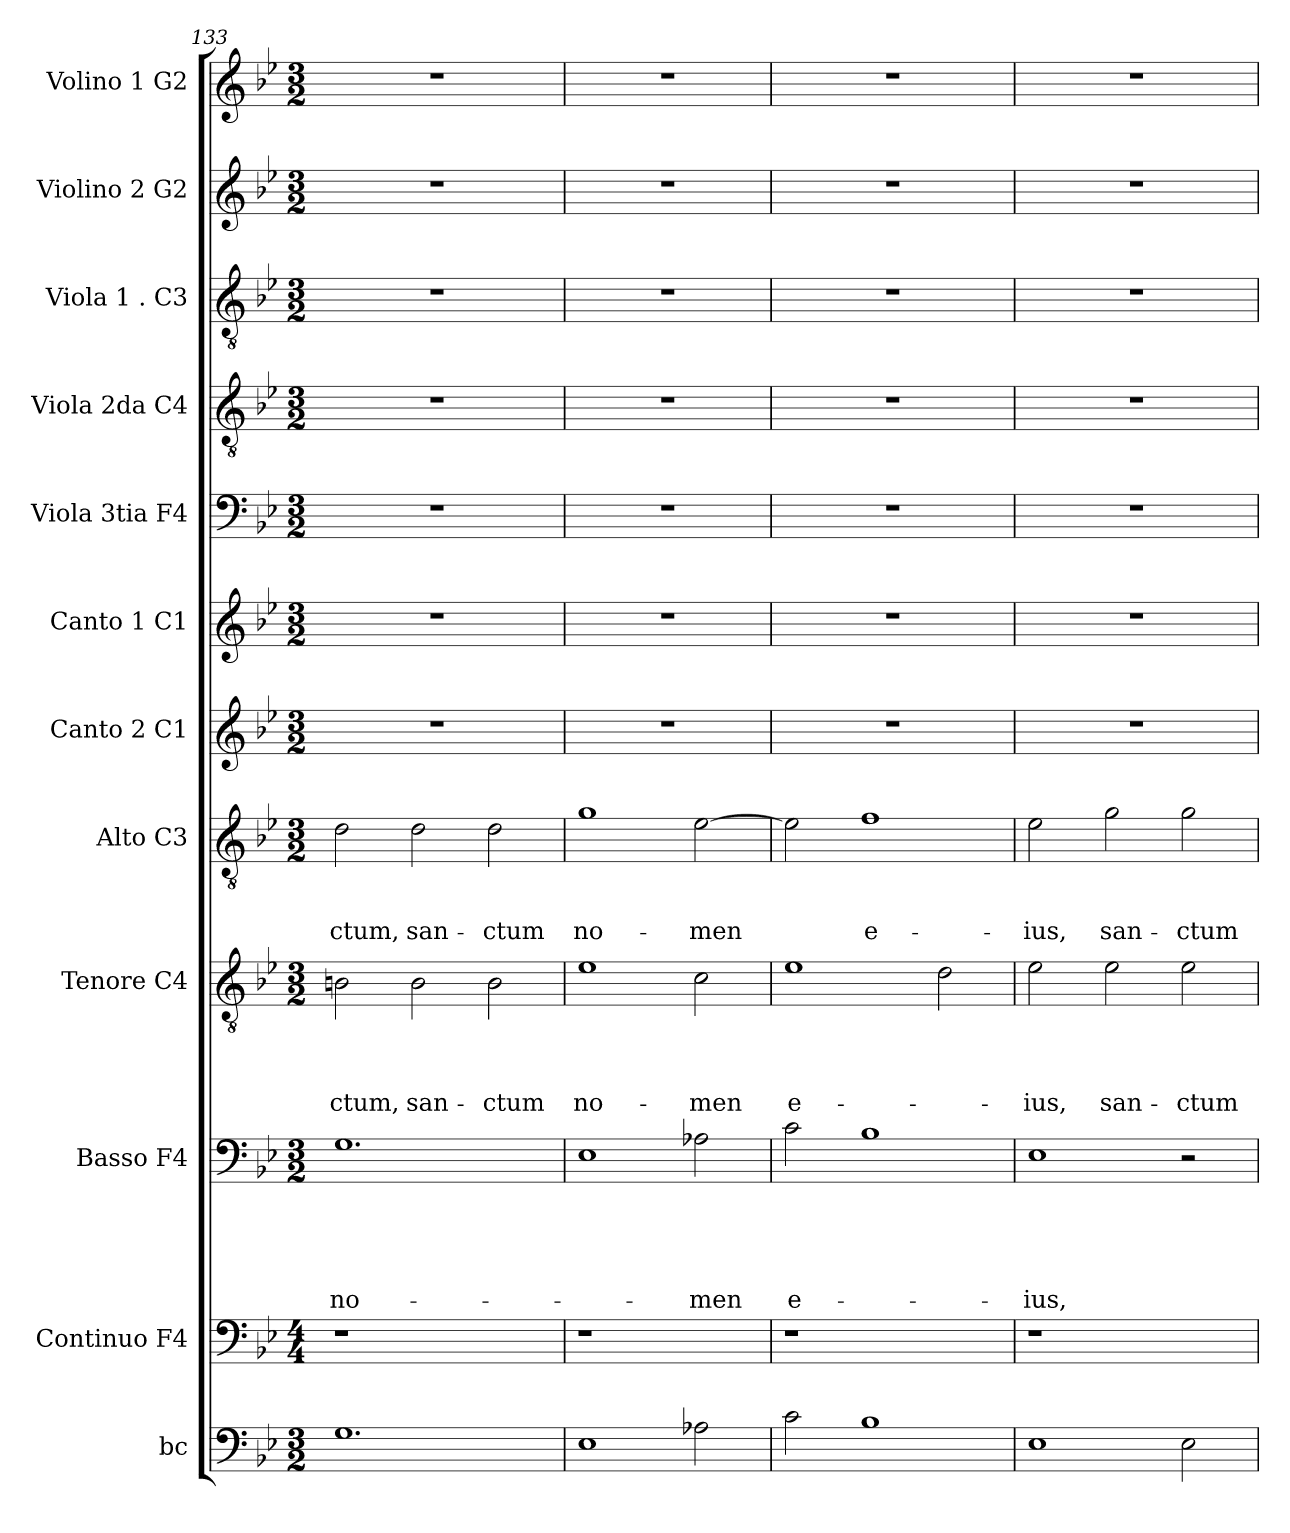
**kern	**kern	**kern	**text	**text	**text	**text	**text	**kern	**text	**text	**text	**text	**kern	**text	**text	**text	**kern	**kern	**kern	**kern	**kern	**kern	**kern
*part12	*part11	*part10	*part10	*part10	*part10	*part10	*part10	*part9	*part9	*part9	*part9	*part9	*part8	*part8	*part8	*part8	*part7	*part6	*part5	*part4	*part3	*part2	*part1
*staff12	*staff11	*staff10	*staff10	*staff10	*staff10	*staff10	*staff10	*staff9	*staff9	*staff9	*staff9	*staff9	*staff8	*staff8	*staff8	*staff8	*staff7	*staff6	*staff5	*staff4	*staff3	*staff2	*staff1
*I"bc	*I"Continuo F4	*I"Basso F4	*	*	*	*	*	*I"Tenore C4	*	*	*	*	*I"Alto C3	*	*	*	*I"Canto 2 C1	*I"Canto 1 C1	*I"Viola 3tia F4	*I"Viola 2da C4	*I"Viola 1 . C3	*I"Violino 2 G2	*I"Volino 1 G2
*I'bc	*	*I'B	*	*	*	*	*	*I'T	*	*	*	*	*I'A	*	*	*	*I'C2	*I'C1	*I'Vla3	*I'Vla2	*I'Vla1	*I'Vl2	*I'Vl1
*clefF4	*clefF4	*clefF4	*	*	*	*	*	*clefGv2	*	*	*	*	*clefGv2	*	*	*	*clefG2	*clefG2	*clefF4	*clefGv2	*clefGv2	*clefG2	*clefG2
*k[b-e-]	*k[b-e-]	*k[b-e-]	*	*	*	*	*	*k[b-e-]	*	*	*	*	*k[b-e-]	*	*	*	*k[b-e-]	*k[b-e-]	*k[b-e-]	*k[b-e-]	*k[b-e-]	*k[b-e-]	*k[b-e-]
*B-:	*B-:	*B-:	*	*	*	*	*	*B-:	*	*	*	*	*B-:	*	*	*	*B-:	*B-:	*B-:	*B-:	*B-:	*B-:	*B-:
*M3/2	*M4/4	*M3/2	*	*	*	*	*	*M3/2	*	*	*	*	*M3/2	*	*	*	*M3/2	*M3/2	*M3/2	*M3/2	*M3/2	*M3/2	*M3/2
=133	=133	=133	=133	=133	=133	=133	=133	=133	=133	=133	=133	=133	=133	=133	=133	=133	=133	=133	=133	=133	=133	=133	=133
!	!	!	!	!	!	!	!LO:LY:b	!	!	!	!	!LO:LY:b	!	!	!	!LO:LY:b	!	!	!	!	!	!	!
1.G	1r	1.G	.	.	.	.	no-	2Bn\	.	.	.	-ctum,	2d\	.	.	-ctum,	1.r	1.r	1.r	1.r	1.r	1.r	1.r
!	!	!	!	!	!	!	!	!	!	!	!	!LO:LY:b	!	!	!	!LO:LY:b	!	!	!	!	!	!	!
.	.	.	.	.	.	.	.	2B\	.	.	.	san-	2d\	.	.	san-	.	.	.	.	.	.	.
!	!	!	!	!	!	!	!	!	!	!	!	!LO:LY:b	!	!	!	!LO:LY:b	!	!	!	!	!	!	!
.	2ryy	.	.	.	.	.	.	2B\	.	.	.	-ctum	2d\	.	.	-ctum	.	.	.	.	.	.	.
=134	=134	=134	=134	=134	=134	=134	=134	=134	=134	=134	=134	=134	=134	=134	=134	=134	=134	=134	=134	=134	=134	=134	=134
!	!	!	!	!	!	!	!	!	!	!	!	!LO:LY:b	!	!	!	!LO:LY:b	!	!	!	!	!	!	!
1E-	1r	1E-	.	.	.	.	.	1e-	.	.	.	no-	1g	.	.	no-	1.r	1.r	1.r	1.r	1.r	1.r	1.r
!	!	!	!	!	!	!	!LO:LY:b	!	!	!	!	!LO:LY:b	!	!	!	!LO:LY:b	!	!	!	!	!	!	!
2A-X\	2ryy	2A-X\	.	.	.	.	-men	2c\	.	.	.	-men	[>2e-\	.	.	-men	.	.	.	.	.	.	.
=135	=135	=135	=135	=135	=135	=135	=135	=135	=135	=135	=135	=135	=135	=135	=135	=135	=135	=135	=135	=135	=135	=135	=135
!	!	!	!	!	!	!	!LO:LY:b	!	!	!	!	!LO:LY:b:rj	!	!	!	!	!	!	!	!	!	!	!
2c\	1r	2c\	.	.	.	.	e-	1e-	.	.	.	e-	2e-\]	.	.	.	1.r	1.r	1.r	1.r	1.r	1.r	1.r
!	!	!	!	!	!	!	!	!	!	!	!	!	!	!	!	!LO:LY:b:rj	!	!	!	!	!	!	!
1B-	.	1B-	.	.	.	.	.	.	.	.	.	.	1f	.	.	e-	.	.	.	.	.	.	.
.	2ryy	.	.	.	.	.	.	2d\	.	.	.	.	.	.	.	.	.	.	.	.	.	.	.
=136	=136	=136	=136	=136	=136	=136	=136	=136	=136	=136	=136	=136	=136	=136	=136	=136	=136	=136	=136	=136	=136	=136	=136
!	!	!	!	!	!	!	!LO:LY:b	!	!	!	!	!LO:LY:b	!	!	!	!LO:LY:b	!	!	!	!	!	!	!
1E-	1r	1E-	.	.	.	.	-ius,	2e-\	.	.	.	-ius,	2e-\	.	.	-ius,	1.r	1.r	1.r	1.r	1.r	1.r	1.r
!	!	!	!	!	!	!	!	!	!	!	!	!LO:LY:b	!	!	!	!LO:LY:b	!	!	!	!	!	!	!
.	.	.	.	.	.	.	.	2e-\	.	.	.	san-	2g\	.	.	san-	.	.	.	.	.	.	.
!	!	!	!	!	!	!	!	!	!	!	!	!LO:LY:b	!	!	!	!LO:LY:b	!	!	!	!	!	!	!
2E-\	2ryy	2r	.	.	.	.	.	2e-\	.	.	.	-ctum	2g\	.	.	-ctum	.	.	.	.	.	.	.
=	=	=	=	=	=	=	=	=	=	=	=	=	=	=	=	=	=	=	=	=	=	=	=
*-	*-	*-	*-	*-	*-	*-	*-	*-	*-	*-	*-	*-	*-	*-	*-	*-	*-	*-	*-	*-	*-	*-	*-
